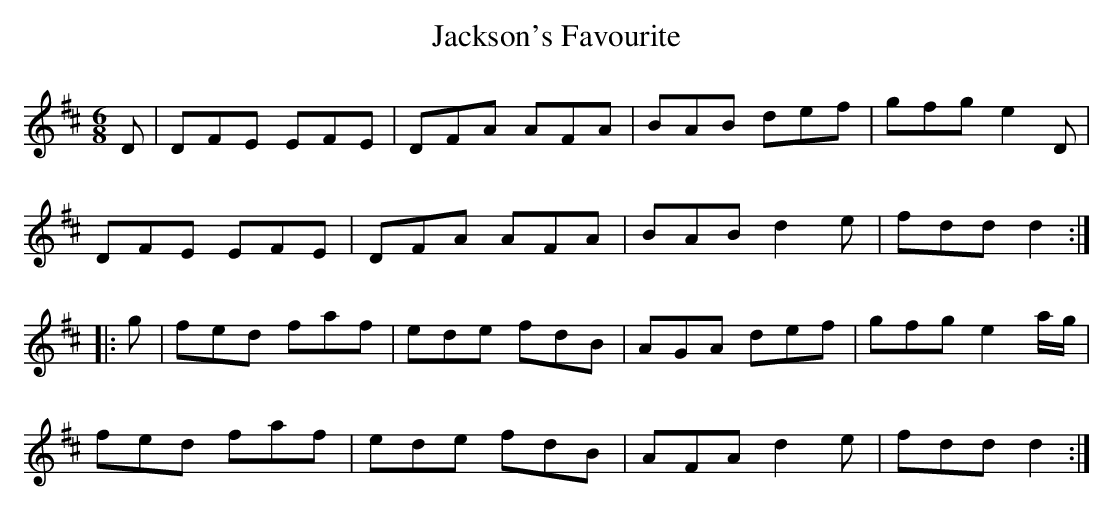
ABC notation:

X:1
T:Jackson's Favourite
BRENNAN Dec. 2002 (HTTP://WWW.SOSYOURMOM.COM)
M:6/8
L:1/8
K:D
D|DFE EFE|DFA AFA|BAB def|gfg e2D|
DFE EFE|DFA AFA|BAB d2e|fdd d2:|
|:g|fed faf|ede fdB|AGA def|gfg e2a/2g/2|
fed faf|ede fdB|AFA d2e|fdd d2:|
